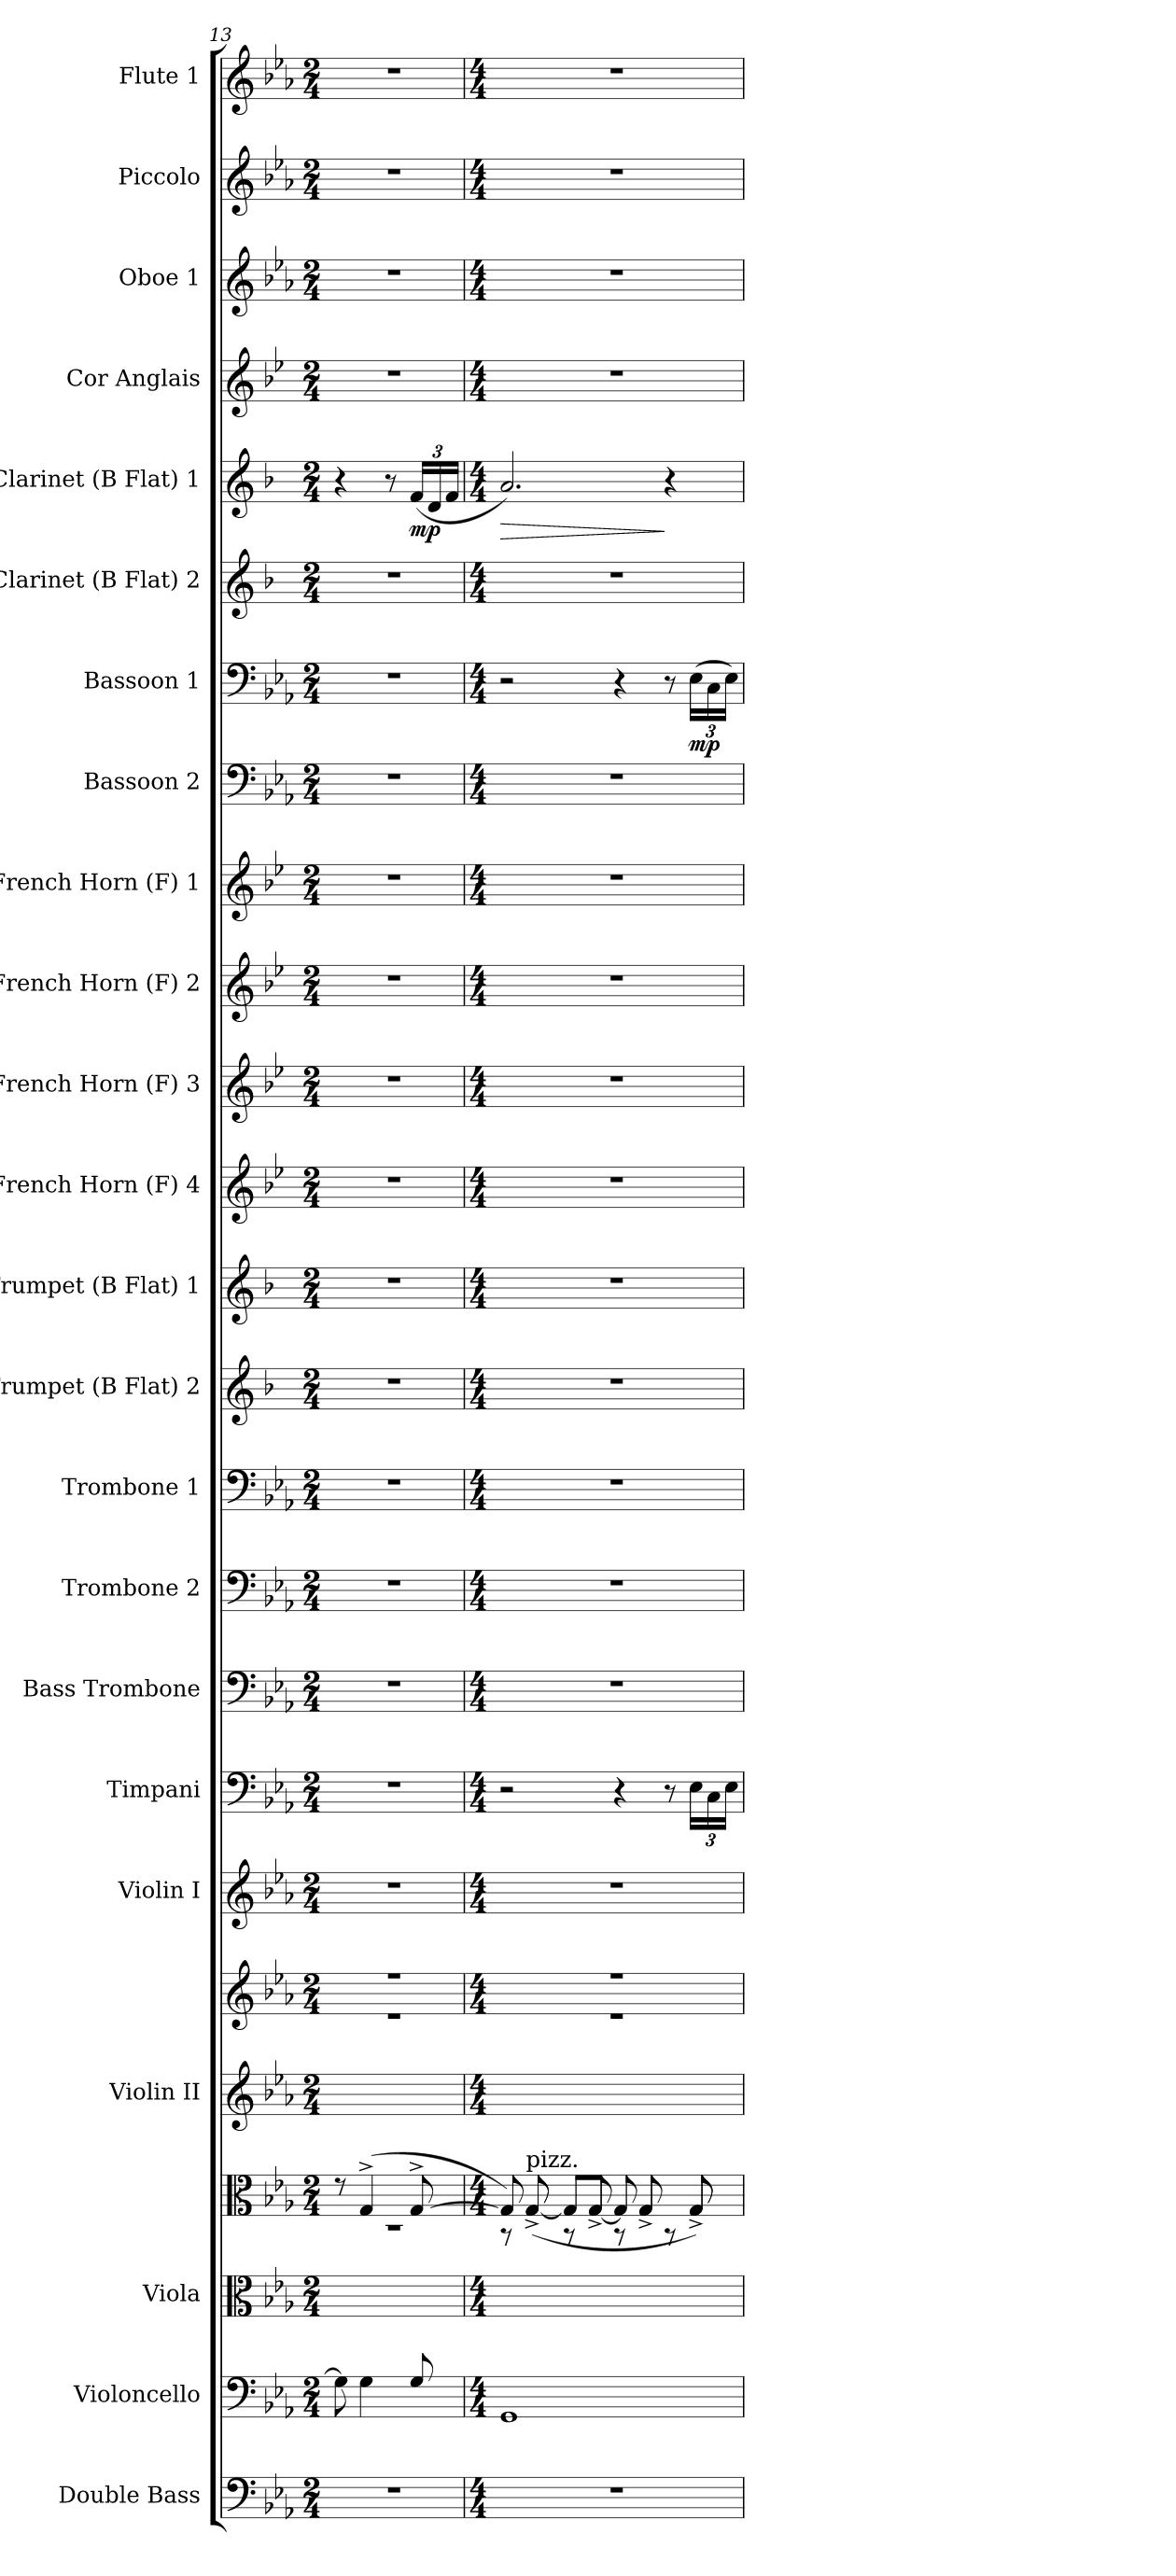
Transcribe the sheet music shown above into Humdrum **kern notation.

**kern	**kern	**kern	**kern	**kern	**kern	**kern	**kern	**kern	**kern	**kern	**kern	**kern	**kern	**kern	**kern	**kern	**kern	**kern	**dynam	**kern	**kern	**dynam	**kern	**kern	**kern	**kern
*part23	*part22	*part21	*part21	*part20	*part20	*part19	*part18	*part17	*part16	*part15	*part14	*part13	*part12	*part11	*part10	*part9	*part8	*part7	*part7	*part6	*part5	*part5	*part4	*part3	*part2	*part1
*staff25	*staff24	*staff23	*staff22	*staff21	*staff20	*staff19	*staff18	*staff17	*staff16	*staff15	*staff14	*staff13	*staff12	*staff11	*staff10	*staff9	*staff8	*staff7	*staff7	*staff6	*staff5	*staff5	*staff4	*staff3	*staff2	*staff1
*I"Double Bass	*I"Violoncello	*I"Viola	*	*I"Violin II	*	*I"Violin I	*I"Timpani	*I"Bass Trombone	*I"Trombone 2	*I"Trombone 1	*I"Trumpet (B Flat) 2	*I"Trumpet (B Flat) 1	*I"French Horn (F) 4	*I"French Horn (F) 3	*I"French Horn (F) 2	*I"French Horn (F) 1	*I"Bassoon 2	*I"Bassoon 1	*	*I"Clarinet (B Flat) 2	*I"Clarinet (B Flat) 1	*	*I"Cor Anglais	*I"Oboe 1	*I"Piccolo	*I"Flute 1
*I'D. B.	*I'Vc.	*I'Vla	*	*I'Vln II	*	*I'Vln I	*I'Timp.	*I'B. Tbn.	*I'Tbn. 2	*I'Tbn. 1	*I'Tpt (B Flat) 2	*I'Tpt (B Flat) 1	*I'F. Hn (F) 4	*I'F. Hn (F) 3	*I'F. Hn (F) 2	*I'F. Hn (F) 1	*I'Bsn 2	*I'Bsn 1	*	*I'Cl. (B Flat) 2	*I'Cl. (B Flat) 1	*	*I'C. A.	*I'Ob. 1	*I'Picc.	*I'Fl. 1
*clefF4	*clefF4	*clefC3	*clefC3	*clefG2	*clefG2	*clefG2	*clefF4	*clefF4	*clefF4	*clefF4	*clefG2	*clefG2	*clefG2	*clefG2	*clefG2	*clefG2	*clefF4	*clefF4	*	*clefG2	*clefG2	*	*clefG2	*clefG2	*clefG2	*clefG2
*ITrd7c12	*	*	*	*	*	*	*	*	*	*	*ITrd1c2	*ITrd1c2	*ITrd4c7	*ITrd4c7	*ITrd4c7	*ITrd4c7	*	*	*	*ITrd1c2	*ITrd1c2	*	*ITrd4c7	*	*ITrd-7c-12	*
*k[b-e-a-]	*k[b-e-a-]	*k[b-e-a-]	*k[b-e-a-]	*k[b-e-a-]	*k[b-e-a-]	*k[b-e-a-]	*k[b-e-a-]	*k[b-e-a-]	*k[b-e-a-]	*k[b-e-a-]	*k[b-e-a-]	*k[b-e-a-]	*k[b-e-a-]	*k[b-e-a-]	*k[b-e-a-]	*k[b-e-a-]	*k[b-e-a-]	*k[b-e-a-]	*	*k[b-e-a-]	*k[b-e-a-]	*	*k[b-e-a-]	*k[b-e-a-]	*k[b-e-a-]	*k[b-e-a-]
*c:	*c:	*c:	*c:	*c:	*c:	*c:	*c:	*c:	*c:	*c:	*c:	*c:	*c:	*c:	*c:	*c:	*c:	*c:	*	*c:	*c:	*	*c:	*c:	*c:	*c:
*M2/4	*M2/4	*M2/4	*M2/4	*M2/4	*M2/4	*M2/4	*M2/4	*M2/4	*M2/4	*M2/4	*M2/4	*M2/4	*M2/4	*M2/4	*M2/4	*M2/4	*M2/4	*M2/4	*	*M2/4	*M2/4	*	*M2/4	*M2/4	*M2/4	*M2/4
=13	=13	=13	=13	=13	=13	=13	=13	=13	=13	=13	=13	=13	=13	=13	=13	=13	=13	=13	=13	=13	=13	=13	=13	=13	=13	=13
*	*	*	*^	*	*^	*	*	*	*	*	*	*	*	*	*	*	*	*	*	*	*	*	*	*	*	*
2r	8G\]	2ryy	8r	2r	2ryy	2r	2r	2r	2r	2r	2r	2r	2r	2r	2r	2r	2r	2r	2r	2r	.	2r	4r	.	2r	2r	2r	2r
.	4G\	.	(4G^</	.	.	.	.	.	.	.	.	.	.	.	.	.	.	.	.	.	.	.	.	.	.	.	.	.
.	.	.	.	.	.	.	.	.	.	.	.	.	.	.	.	.	.	.	.	.	.	.	8r	.	.	.	.	.
*	*	*	*	*	*	*	*	*	*	*	*	*	*	*	*	*	*	*	*	*	*	*	*Xbrackettup	*	*	*	*	*
!	!	!	!	!	!	!	!	!	!	!	!	!	!	!	!	!	!	!	!	!	!	!	!	!LO:DY:b	!	!	!	!
.	8G/	.	[8G^</	.	.	.	.	.	.	.	.	.	.	.	.	.	.	.	.	.	.	.	(24e-/LL	mp	.	.	.	.
.	.	.	.	.	.	.	.	.	.	.	.	.	.	.	.	.	.	.	.	.	.	.	24c/	.	.	.	.	.
.	.	.	.	.	.	.	.	.	.	.	.	.	.	.	.	.	.	.	.	.	.	.	24e-/JJ	.	.	.	.	.
*	*	*	*v	*v	*	*	*	*	*	*	*	*	*	*	*	*	*	*	*	*	*	*	*	*	*	*	*	*
=14	=14	=14	=14	=14	=14	=14	=14	=14	=14	=14	=14	=14	=14	=14	=14	=14	=14	=14	=14	=14	=14	=14	=14	=14	=14	=14	=14
*M4/4	*M4/4	*M4/4	*M4/4	*M4/4	*M4/4	*	*M4/4	*M4/4	*M4/4	*M4/4	*M4/4	*M4/4	*M4/4	*M4/4	*M4/4	*M4/4	*M4/4	*M4/4	*M4/4	*	*M4/4	*M4/4	*	*M4/4	*M4/4	*M4/4	*M4/4
*	*	*	*^	*	*	*	*	*	*	*	*	*	*	*	*	*	*	*	*	*	*	*	*	*	*	*	*
*	*	*	*	*^	*	*	*	*	*	*	*	*	*	*	*	*	*	*	*	*	*	*	*	*	*	*	*	*
!	!	!	!	!	!	!	!	!	!	!	!	!	!	!	!	!	!	!	!	!	!	!	!	!	!LO:HP:b	!	!	!	!
1r	1GG	1ryy	8G/])	8ryy	8r	1ryy	1r	1r	1r	2r	1r	1r	1r	1r	1r	1r	1r	1r	1r	1r	2r	.	1r	2.g/)	>	1r	1r	1r	1r
!	!	!	!LO:TX:a:color=#000000:t=pizz.	!	!	!	!	!	!	!	!	!	!	!	!	!	!	!	!	!	!	!	!	!	!	!	!	!	!
.	.	.	2..ryy	([8G^</	8G/	.	.	.	.	.	.	.	.	.	.	.	.	.	.	.	.	.	.	.	.	.	.	.	.
.	.	.	.	8G/L]	8r	.	.	.	.	.	.	.	.	.	.	.	.	.	.	.	.	.	.	.	.	.	.	.	.
.	.	.	.	[8G^</J	8G/	.	.	.	.	.	.	.	.	.	.	.	.	.	.	.	.	.	.	.	.	.	.	.	.
.	.	.	.	8G/]	8r	.	.	.	.	4r	.	.	.	.	.	.	.	.	.	.	4r	.	.	.	.	.	.	.	.
.	.	.	.	4G^</	8G/	.	.	.	.	.	.	.	.	.	.	.	.	.	.	.	.	.	.	.	.	.	.	.	.
.	.	.	.	.	8r	.	.	.	.	8r	.	.	.	.	.	.	.	.	.	.	8r	.	.	4r	]	.	.	.	.
*	*	*	*	*	*	*	*	*	*	*Xbrackettup	*	*	*	*	*	*	*	*	*	*	*Xbrackettup	*	*	*	*	*	*	*	*
!	!	!	!	!	!	!	!	!	!	!	!	!	!	!	!	!	!	!	!	!	!	!LO:DY:b	!	!	!	!	!	!	!
.	.	.	.	8G^</)	8G/	.	.	.	.	24E-\LL	.	.	.	.	.	.	.	.	.	.	(24E-\LL	mp	.	.	.	.	.	.	.
.	.	.	.	.	.	.	.	.	.	24C\	.	.	.	.	.	.	.	.	.	.	24C\	.	.	.	.	.	.	.	.
.	.	.	.	.	.	.	.	.	.	24E-\JJ	.	.	.	.	.	.	.	.	.	.	24E-\JJ)	.	.	.	.	.	.	.	.
*	*	*	*v	*v	*v	*	*v	*v	*	*	*	*	*	*	*	*	*	*	*	*	*	*	*	*	*	*	*	*	*
=	=	=	=	=	=	=	=	=	=	=	=	=	=	=	=	=	=	=	=	=	=	=	=	=	=	=
*-	*-	*-	*-	*-	*-	*-	*-	*-	*-	*-	*-	*-	*-	*-	*-	*-	*-	*-	*-	*-	*-	*-	*-	*-	*-	*-
